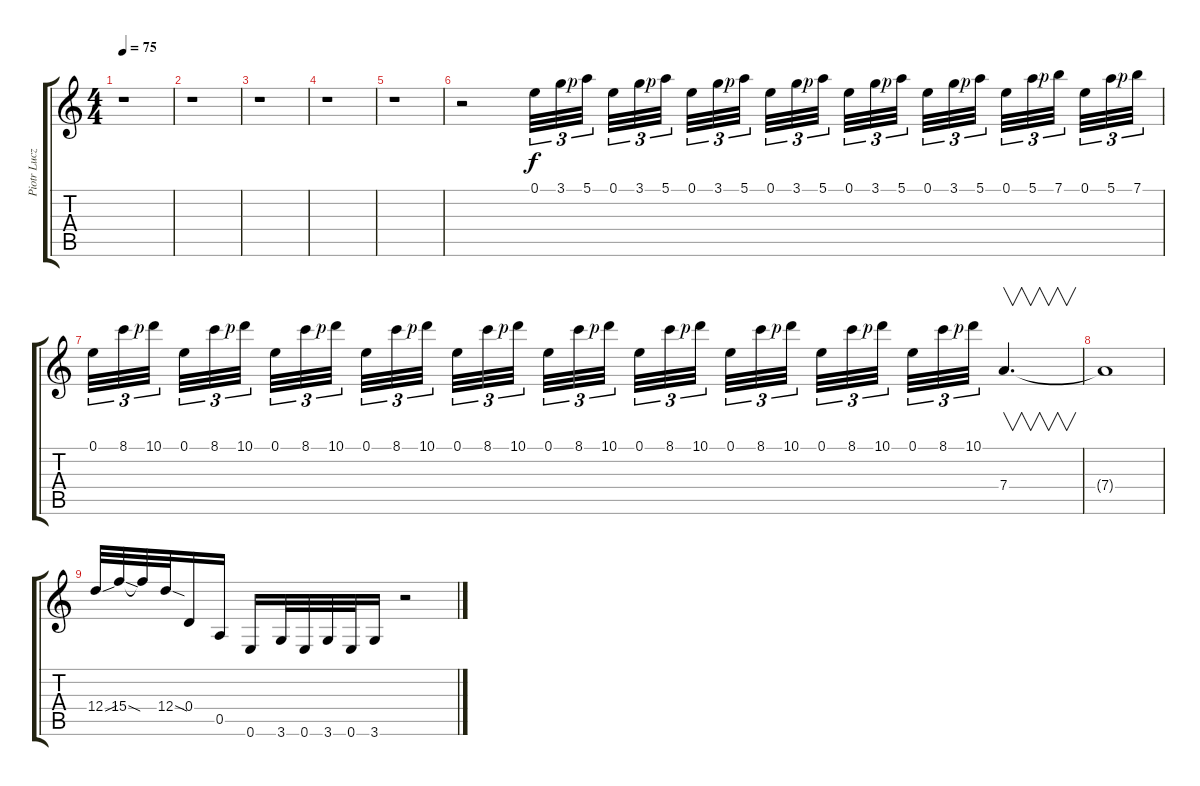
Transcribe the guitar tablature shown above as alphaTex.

\track ("Piotr Luczyk solo" "Piotr Lucz") {instrument distortionguitar}
\staff {score tabs}
\tuning (E4 B3 G3 D3 A2 E2) {hide}
\ts (4 4)
\tempo 75
\clef g2
\ks c
r.1{dy f} |
r.1 |
r.1 |
r.1 |
r.1 |
r.2 0.1.32{tu (3 2)} 3.1.32{tu (3 2)} 5.1{rf 1}.32{tu (3 2) beam splitsecondary} 0.1.32{tu (3 2)} 3.1.32{tu (3 2)} 5.1{rf 1}.32{tu (3 2) beam splitsecondary} 0.1.32{tu (3 2)} 3.1.32{tu (3 2)} 5.1{rf 1}.32{tu (3 2) beam splitsecondary} 0.1.32{tu (3 2)} 3.1.32{tu (3 2)} 5.1{rf 1}.32{tu (3 2)} 0.1.32{tu (3 2)} 3.1.32{tu (3 2)} 5.1{rf 1}.32{tu (3 2) beam splitsecondary} 0.1.32{tu (3 2)} 3.1.32{tu (3 2)} 5.1{rf 1}.32{tu (3 2) beam splitsecondary} 0.1.32{tu (3 2)} 5.1.32{tu (3 2)} 7.1{rf 1}.32{tu (3 2) beam splitsecondary} 0.1.32{tu (3 2)} 5.1.32{tu (3 2)} 7.1{rf 1}.32{tu (3 2)} |
0.1.32{tu (3 2)} 8.1.32{tu (3 2)} 10.1{rf 1}.32{tu (3 2) beam splitsecondary} 0.1.32{tu (3 2)} 8.1.32{tu (3 2)} 10.1{rf 1}.32{tu (3 2) beam splitsecondary} 0.1.32{tu (3 2)} 8.1.32{tu (3 2)} 10.1{rf 1}.32{tu (3 2) beam splitsecondary} 0.1.32{tu (3 2)} 8.1.32{tu (3 2)} 10.1{rf 1}.32{tu (3 2)} 0.1.32{tu (3 2)} 8.1.32{tu (3 2)} 10.1{rf 1}.32{tu (3 2) beam splitsecondary} 0.1.32{tu (3 2)} 8.1.32{tu (3 2)} 10.1{rf 1}.32{tu (3 2) beam splitsecondary} 0.1.32{tu (3 2)} 8.1.32{tu (3 2)} 10.1{rf 1}.32{tu (3 2) beam splitsecondary} 0.1.32{tu (3 2)} 8.1.32{tu (3 2)} 10.1{rf 1}.32{tu (3 2)} 0.1.32{tu (3 2)} 8.1.32{tu (3 2)} 10.1{rf 1}.32{tu (3 2) beam splitsecondary} 0.1.32{tu (3 2)} 8.1.32{tu (3 2)} 10.1{rf 1}.32{tu (3 2)} 7.4.4{v d} |
7.4{t}.1 |
12.4{sou}.32 15.4{sod}.32 15.4{t}.32 12.4{sod}.32 0.4.16 0.5.16 0.6.16 3.6.32 0.6.32 3.6.32 0.6.32 3.6.16 r.2
